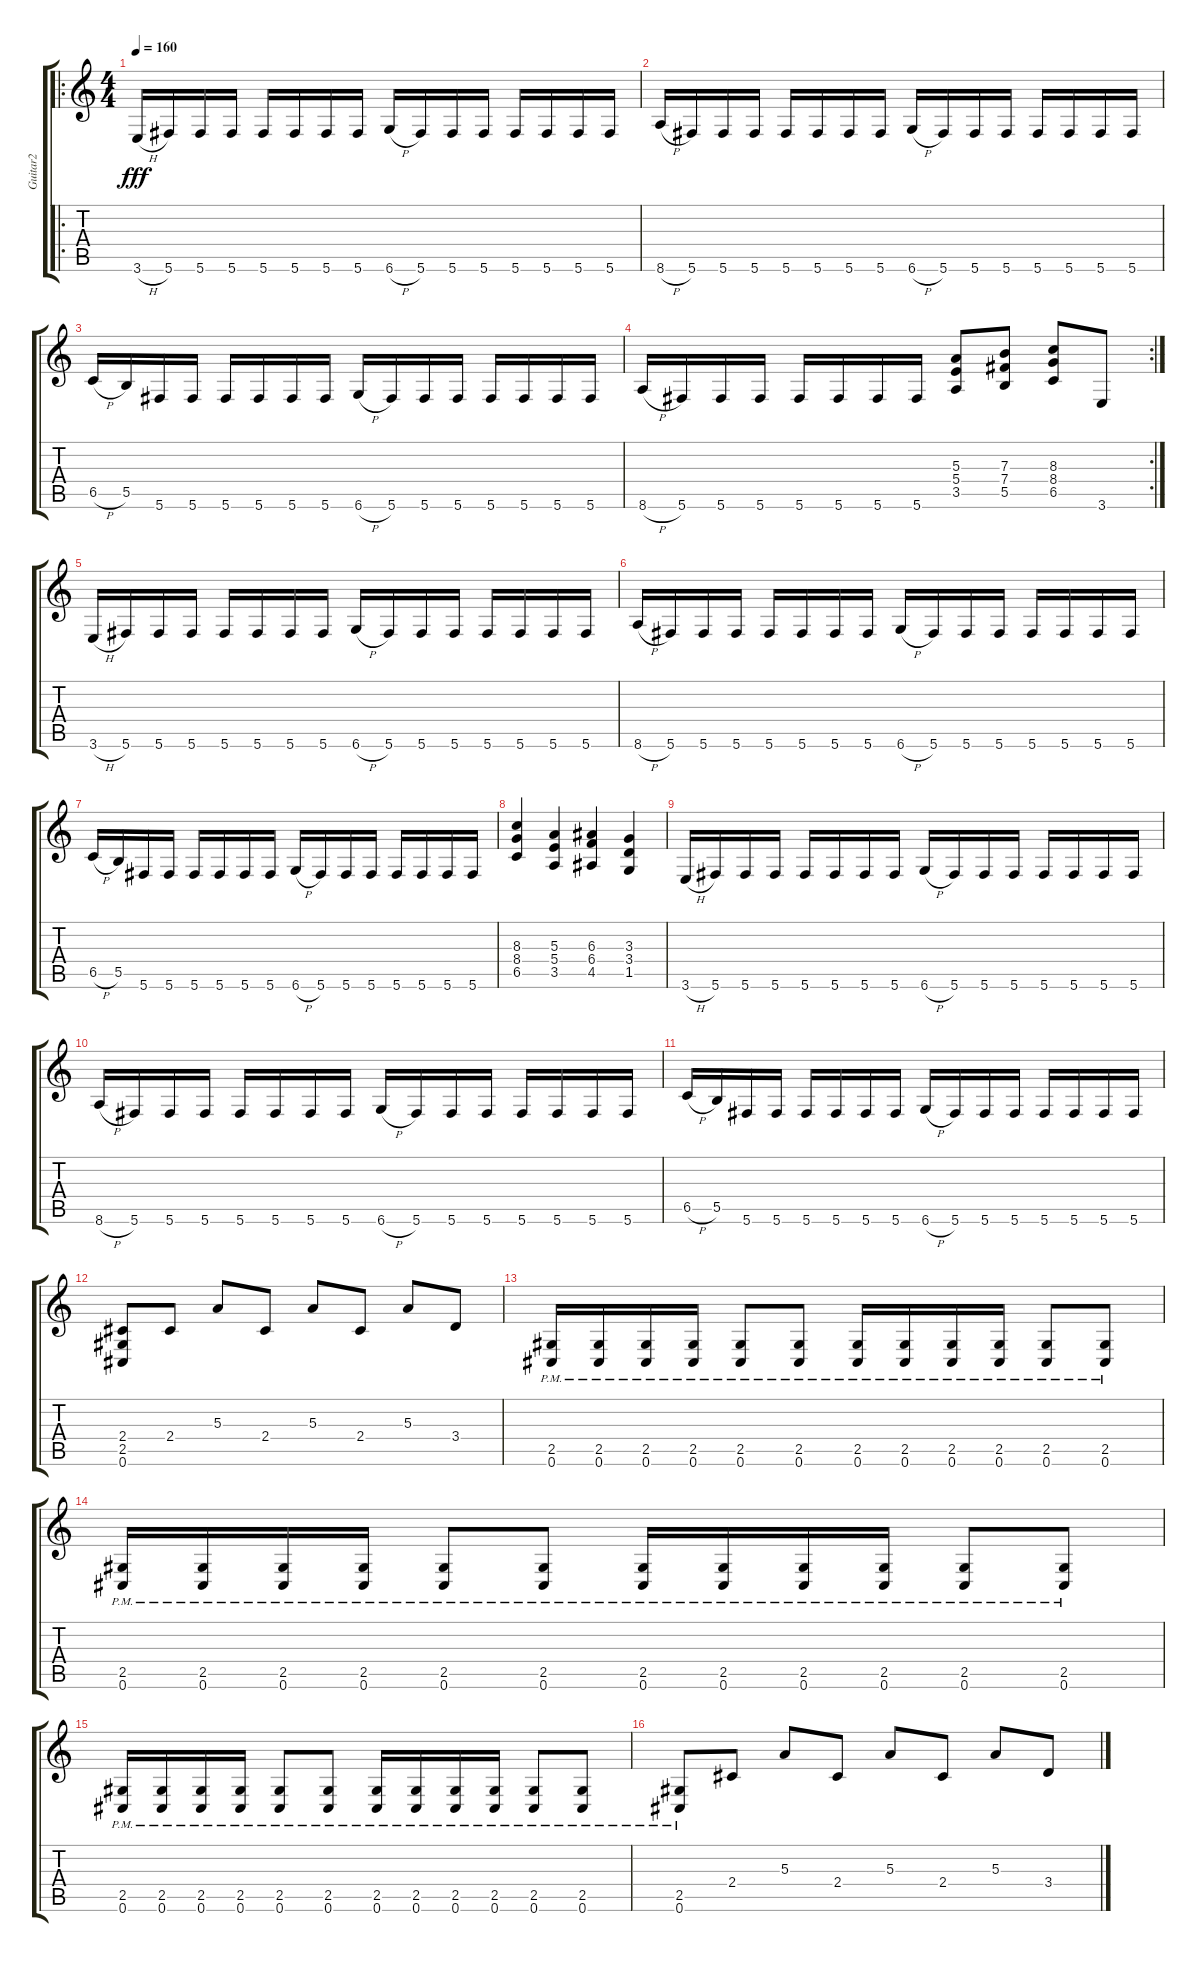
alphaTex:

\track ("Guitar2" "Guitar2") {instrument overdrivenguitar}
\staff {score tabs}
\tuning (Db4 Ab3 E3 B2 Gb2 Db2) {hide}
\ro
\ts (4 4)
\tempo 160
\clef g2
\ks c
3.6{h}.16{dy fff} 5.6.16 5.6.16 5.6.16 5.6.16 5.6.16 5.6.16 5.6.16 6.6{h}.16 5.6.16 5.6.16 5.6.16 5.6.16 5.6.16 5.6.16 5.6.16 |
8.6{h}.16 5.6.16 5.6.16 5.6.16 5.6.16 5.6.16 5.6.16 5.6.16 6.6{h}.16 5.6.16 5.6.16 5.6.16 5.6.16 5.6.16 5.6.16 5.6.16 |
6.5{h}.16 5.5.16 5.6.16 5.6.16 5.6.16 5.6.16 5.6.16 5.6.16 6.6{h}.16 5.6.16 5.6.16 5.6.16 5.6.16 5.6.16 5.6.16 5.6.16 |
\rc 2
8.6{h}.16 5.6.16 5.6.16 5.6.16 5.6.16 5.6.16 5.6.16 5.6.16 (5.3 5.4 3.5).8 (7.3 7.4 5.5).8 (8.3 8.4 6.5).8 3.6.8 |
3.6{h}.16 5.6.16 5.6.16 5.6.16 5.6.16 5.6.16 5.6.16 5.6.16 6.6{h}.16 5.6.16 5.6.16 5.6.16 5.6.16 5.6.16 5.6.16 5.6.16 |
8.6{h}.16 5.6.16 5.6.16 5.6.16 5.6.16 5.6.16 5.6.16 5.6.16 6.6{h}.16 5.6.16 5.6.16 5.6.16 5.6.16 5.6.16 5.6.16 5.6.16 |
6.5{h}.16 5.5.16 5.6.16 5.6.16 5.6.16 5.6.16 5.6.16 5.6.16 6.6{h}.16 5.6.16 5.6.16 5.6.16 5.6.16 5.6.16 5.6.16 5.6.16 |
(8.3 8.4 6.5).4 (5.3 5.4 3.5).4 (6.3 6.4 4.5).4 (3.3 3.4 1.5).4 |
3.6{h}.16 5.6.16 5.6.16 5.6.16 5.6.16 5.6.16 5.6.16 5.6.16 6.6{h}.16 5.6.16 5.6.16 5.6.16 5.6.16 5.6.16 5.6.16 5.6.16 |
8.6{h}.16 5.6.16 5.6.16 5.6.16 5.6.16 5.6.16 5.6.16 5.6.16 6.6{h}.16 5.6.16 5.6.16 5.6.16 5.6.16 5.6.16 5.6.16 5.6.16 |
6.5{h}.16 5.5.16 5.6.16 5.6.16 5.6.16 5.6.16 5.6.16 5.6.16 6.6{h}.16 5.6.16 5.6.16 5.6.16 5.6.16 5.6.16 5.6.16 5.6.16 |
(2.4 2.5 0.6).8 2.4.8 5.3.8 2.4.8 5.3.8 2.4.8 5.3.8 3.4.8 |
(2.5{pm} 0.6{pm}).16 (2.5{pm} 0.6{pm}).16 (2.5{pm} 0.6{pm}).16 (2.5{pm} 0.6{pm}).16 (2.5{pm} 0.6{pm}).8 (2.5{pm} 0.6{pm}).8 (2.5{pm} 0.6{pm}).16 (2.5{pm} 0.6{pm}).16 (2.5{pm} 0.6{pm}).16 (2.5{pm} 0.6{pm}).16 (2.5{pm} 0.6{pm}).8 (2.5{pm} 0.6{pm}).8 |
(2.5{pm} 0.6{pm}).16 (2.5{pm} 0.6{pm}).16 (2.5{pm} 0.6{pm}).16 (2.5{pm} 0.6{pm}).16 (2.5{pm} 0.6{pm}).8 (2.5{pm} 0.6{pm}).8 (2.5{pm} 0.6{pm}).16 (2.5{pm} 0.6{pm}).16 (2.5{pm} 0.6{pm}).16 (2.5{pm} 0.6{pm}).16 (2.5{pm} 0.6{pm}).8 (2.5{pm} 0.6{pm}).8 |
(2.5{pm} 0.6{pm}).16 (2.5{pm} 0.6{pm}).16 (2.5{pm} 0.6{pm}).16 (2.5{pm} 0.6{pm}).16 (2.5{pm} 0.6{pm}).8 (2.5{pm} 0.6{pm}).8 (2.5{pm} 0.6{pm}).16 (2.5{pm} 0.6{pm}).16 (2.5{pm} 0.6{pm}).16 (2.5{pm} 0.6{pm}).16 (2.5{pm} 0.6{pm}).8 (2.5{pm} 0.6{pm}).8 |
(2.5{pm} 0.6{pm}).8 2.4.8 5.3.8 2.4.8 5.3.8 2.4.8 5.3.8 3.4.8
